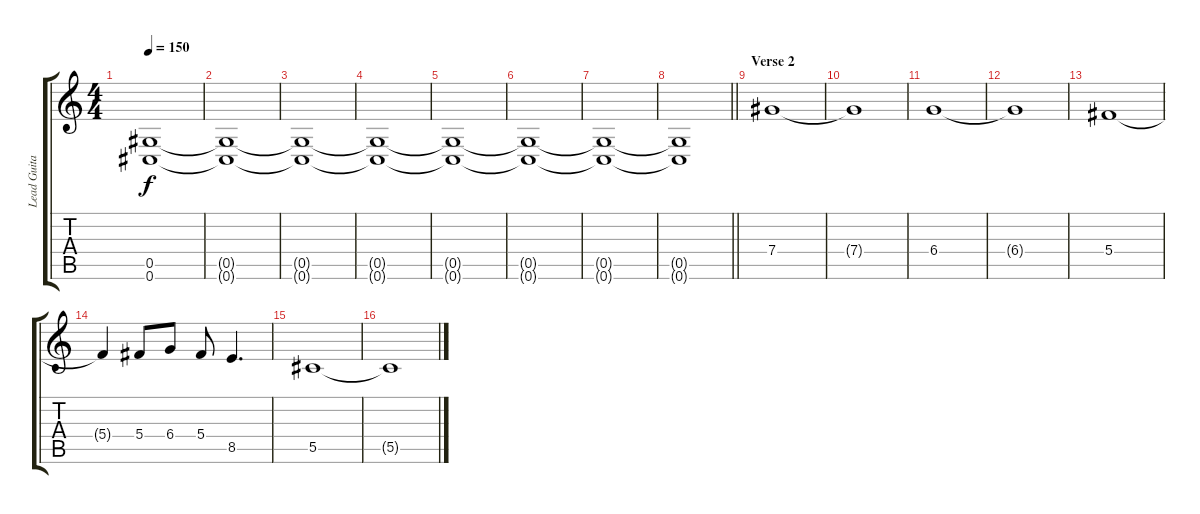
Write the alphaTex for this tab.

\track ("Lead Guitar" "Lead Guita") {instrument overdrivenguitar}
\staff {score tabs}
\tuning (Eb4 Bb3 Gb3 Db3 Ab2 Db2) {hide}
\ts (4 4)
\tempo 150
\clef g2
\ks c
(0.5 0.6).1{dy f} |
(0.5{t} 0.6{t}).1 |
(0.5{t} 0.6{t}).1 |
(0.5{t} 0.6{t}).1 |
(0.5{t} 0.6{t}).1 |
(0.5{t} 0.6{t}).1 |
(0.5{t} 0.6{t}).1 |
\barLineRight lightlight
(0.5{t} 0.6{t}).1 |
\section ("" "Verse 2")
7.4.1 |
7.4{t}.1 |
6.4.1 |
6.4{t}.1 |
5.4.1 |
5.4{t}.4 5.4.8 6.4.8 5.4.8 8.5.4{d} |
5.5.1 |
5.5{t}.1
